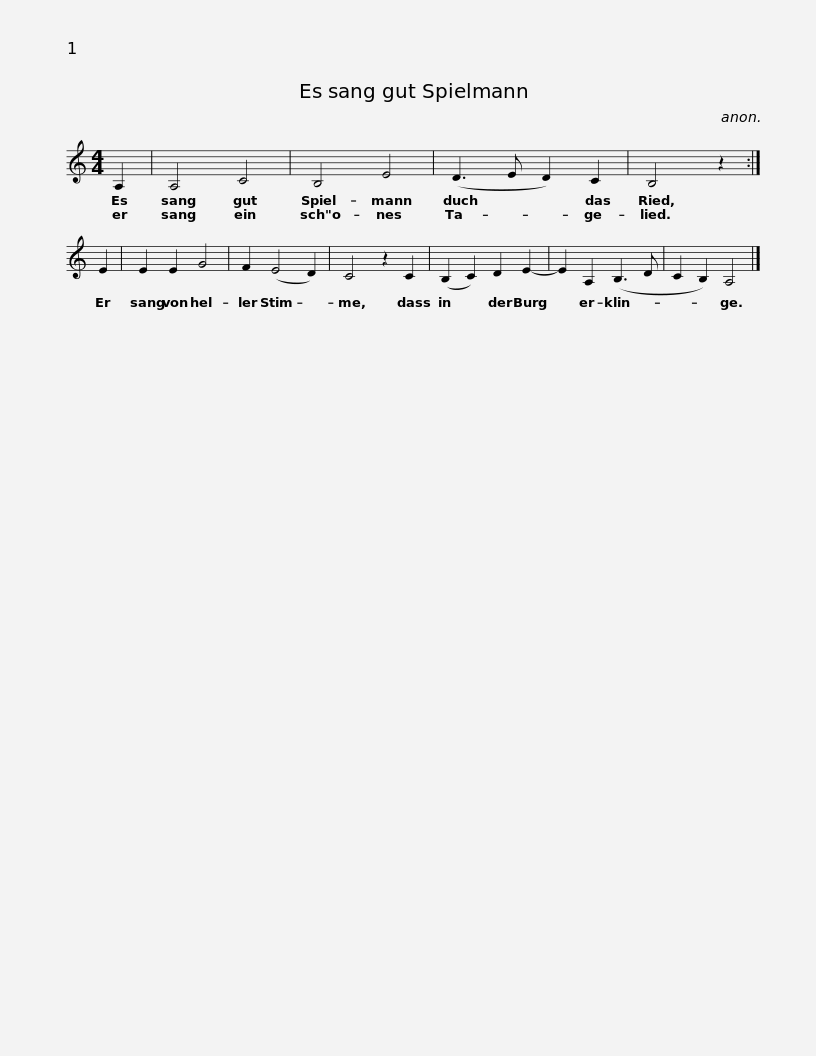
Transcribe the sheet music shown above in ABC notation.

X:1
L:1/8
M:4/4
I:linebreak $
K:C
V:1 treble
V:1
 A,2 | A,4 C4 | B,4 E4 | (D3 E D2) C2 | B,4 z2 :| %5
 E2 | E2 E2 G4 | F2 (E4 D2) | C4 z2 C2 |$ (B,2 C2) D2 E2- | %10
 E2 A,2 (B,3 D | C2 B,2) A,4 |] %12
